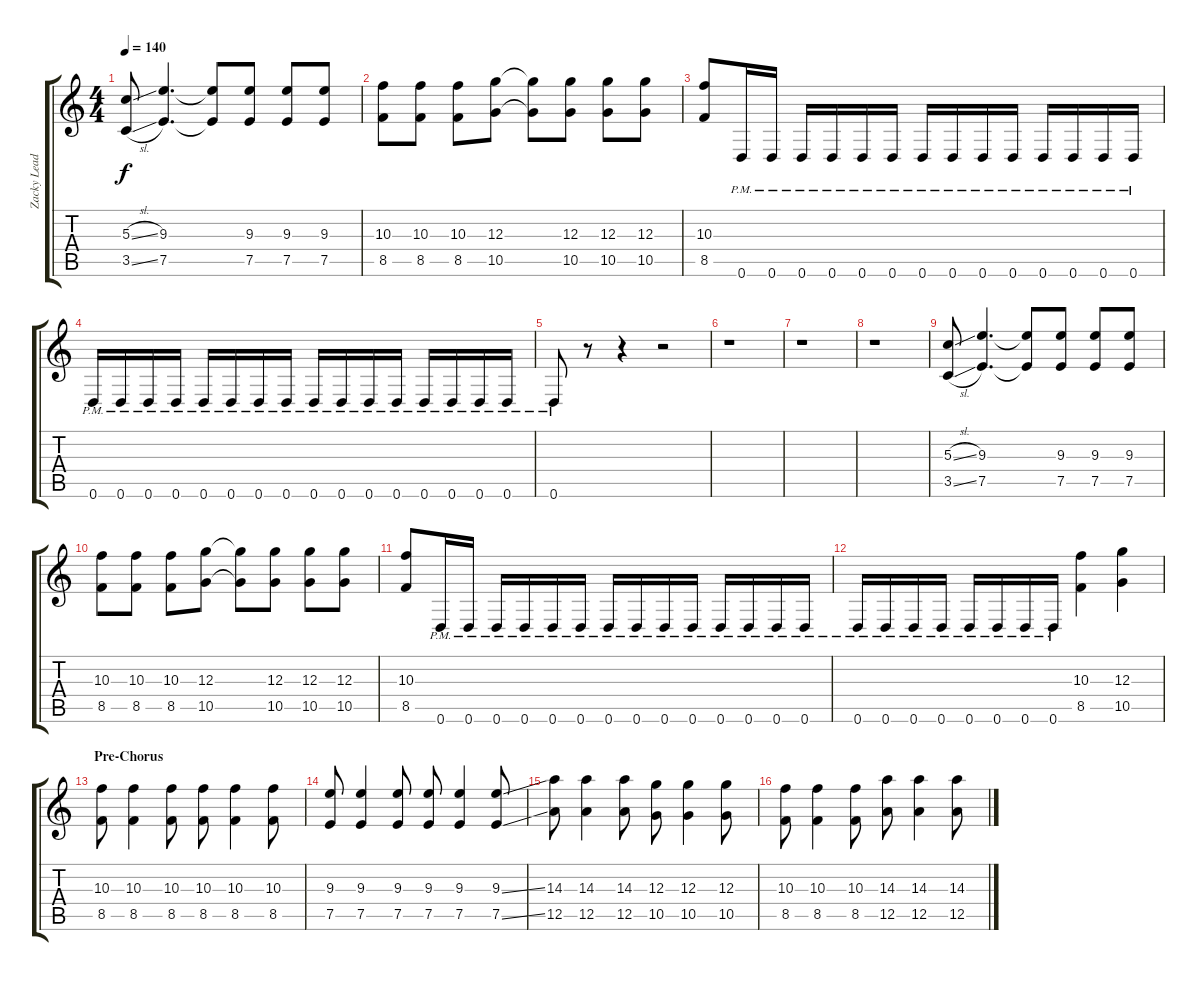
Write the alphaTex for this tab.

\track ("Zacky Lead 2" "Zacky Lead") {instrument overdrivenguitar}
\staff {score tabs}
\tuning (E4 B3 G3 D3 A2 D2) {hide}
\ts (4 4)
\tempo 140
\clef g2
\ks c
(5.3{sl} 3.5{sl}).8{dy f} (9.3 7.5).4{d} (9.3{t} 7.5{t}).8 (9.3 7.5).8 (9.3 7.5).8 (9.3 7.5).8 |
(10.3 8.5).8 (10.3 8.5).8 (10.3 8.5).8 (12.3 10.5).8 (12.3{t} 10.5{t}).8 (12.3 10.5).8 (12.3 10.5).8 (12.3 10.5).8 |
(10.3 8.5).8 0.6{pm}.16 0.6{pm}.16 0.6{pm}.16 0.6{pm}.16 0.6{pm}.16 0.6{pm}.16 0.6{pm}.16 0.6{pm}.16 0.6{pm}.16 0.6{pm}.16 0.6{pm}.16 0.6{pm}.16 0.6{pm}.16 0.6{pm}.16 |
0.6{pm}.16 0.6{pm}.16 0.6{pm}.16 0.6{pm}.16 0.6{pm}.16 0.6{pm}.16 0.6{pm}.16 0.6{pm}.16 0.6{pm}.16 0.6{pm}.16 0.6{pm}.16 0.6{pm}.16 0.6{pm}.16 0.6{pm}.16 0.6{pm}.16 0.6{pm}.16 |
0.6{pm}.8 r.8 r.4 r.2 |
r.1 |
r.1 |
r.1 |
(5.3{sl} 3.5{sl}).8 (9.3 7.5).4{d} (9.3{t} 7.5{t}).8 (9.3 7.5).8 (9.3 7.5).8 (9.3 7.5).8 |
(10.3 8.5).8 (10.3 8.5).8 (10.3 8.5).8 (12.3 10.5).8 (12.3{t} 10.5{t}).8 (12.3 10.5).8 (12.3 10.5).8 (12.3 10.5).8 |
(10.3 8.5).8 0.6{pm}.16 0.6{pm}.16 0.6{pm}.16 0.6{pm}.16 0.6{pm}.16 0.6{pm}.16 0.6{pm}.16 0.6{pm}.16 0.6{pm}.16 0.6{pm}.16 0.6{pm}.16 0.6{pm}.16 0.6{pm}.16 0.6{pm}.16 |
0.6{pm}.16 0.6{pm}.16 0.6{pm}.16 0.6{pm}.16 0.6{pm}.16 0.6{pm}.16 0.6{pm}.16 0.6{pm}.16 (10.3 8.5).4 (12.3 10.5).4 |
\section ("" "Pre-Chorus")
(10.3 8.5).8 (10.3 8.5).4 (10.3 8.5).8 (10.3 8.5).8 (10.3 8.5).4 (10.3 8.5).8 |
(9.3 7.5).8 (9.3 7.5).4 (9.3 7.5).8 (9.3 7.5).8 (9.3 7.5).4 (9.3{ss} 7.5{ss}).8 |
(14.3 12.5).8 (14.3 12.5).4 (14.3 12.5).8 (12.3 10.5).8 (12.3 10.5).4 (12.3 10.5).8 |
(10.3 8.5).8 (10.3 8.5).4 (10.3 8.5).8 (14.3 12.5).8 (14.3 12.5).4 (14.3 12.5).8
